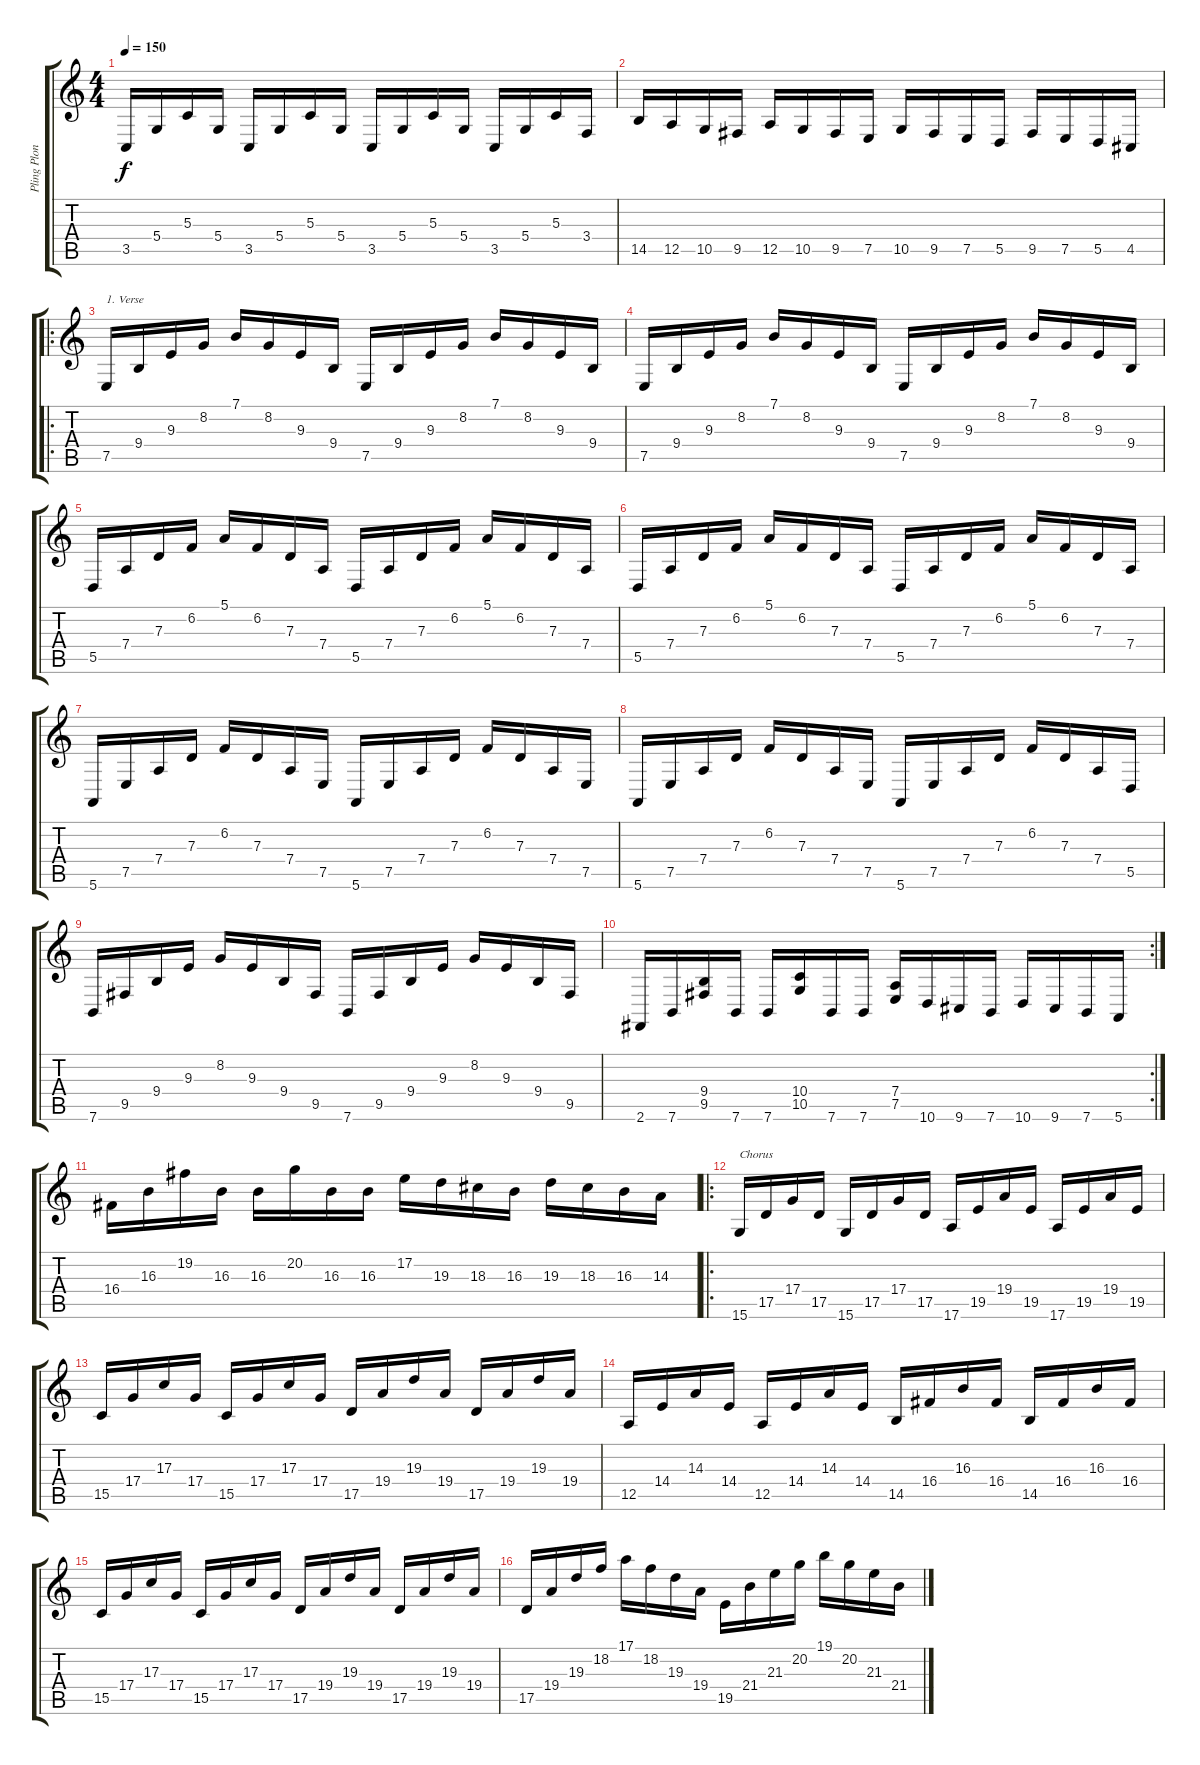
\track ("Pling Plong" "Pling Plon") {instrument harpsichord}
\staff {score tabs}
\tuning (E4 B3 G3 D3 A2 E2) {hide}
\ts (4 4)
\tempo 150
\clef g2
\ks c
3.5.16{dy f} 5.4.16 5.3.16 5.4.16 3.5.16 5.4.16 5.3.16 5.4.16 3.5.16 5.4.16 5.3.16 5.4.16 3.5.16 5.4.16 5.3.16 3.4.16 |
14.5.16 12.5.16 10.5.16 9.5.16 12.5.16 10.5.16 9.5.16 7.5.16 10.5.16 9.5.16 7.5.16 5.5.16 9.5.16 7.5.16 5.5.16 4.5.16 |
\ro
7.5.16{txt "1. Verse"} 9.4.16 9.3.16 8.2.16 7.1.16 8.2.16 9.3.16 9.4.16 7.5.16 9.4.16 9.3.16 8.2.16 7.1.16 8.2.16 9.3.16 9.4.16 |
7.5.16 9.4.16 9.3.16 8.2.16 7.1.16 8.2.16 9.3.16 9.4.16 7.5.16 9.4.16 9.3.16 8.2.16 7.1.16 8.2.16 9.3.16 9.4.16 |
5.5.16 7.4.16 7.3.16 6.2.16 5.1.16 6.2.16 7.3.16 7.4.16 5.5.16 7.4.16 7.3.16 6.2.16 5.1.16 6.2.16 7.3.16 7.4.16 |
5.5.16 7.4.16 7.3.16 6.2.16 5.1.16 6.2.16 7.3.16 7.4.16 5.5.16 7.4.16 7.3.16 6.2.16 5.1.16 6.2.16 7.3.16 7.4.16 |
5.6.16 7.5.16 7.4.16 7.3.16 6.2.16 7.3.16 7.4.16 7.5.16 5.6.16 7.5.16 7.4.16 7.3.16 6.2.16 7.3.16 7.4.16 7.5.16 |
5.6.16 7.5.16 7.4.16 7.3.16 6.2.16 7.3.16 7.4.16 7.5.16 5.6.16 7.5.16 7.4.16 7.3.16 6.2.16 7.3.16 7.4.16 5.5.16 |
7.6.16 9.5.16 9.4.16 9.3.16 8.2.16 9.3.16 9.4.16 9.5.16 7.6.16 9.5.16 9.4.16 9.3.16 8.2.16 9.3.16 9.4.16 9.5.16 |
\rc 2
2.6.16 7.6.16 (9.4 9.5).16 7.6.16 7.6.16 (10.4 10.5).16 7.6.16 7.6.16 (7.4 7.5).16 10.6.16 9.6.16 7.6.16 10.6.16 9.6.16 7.6.16 5.6.16 |
16.4.16 16.3.16 19.2.16 16.3.16 16.3.16 20.2.16 16.3.16 16.3.16 17.2.16 19.3.16 18.3.16 16.3.16 19.3.16 18.3.16 16.3.16 14.3.16 |
\ro
15.6.16{txt "Chorus"} 17.5.16 17.4.16 17.5.16 15.6.16 17.5.16 17.4.16 17.5.16 17.6.16 19.5.16 19.4.16 19.5.16 17.6.16 19.5.16 19.4.16 19.5.16 |
15.5.16 17.4.16 17.3.16 17.4.16 15.5.16 17.4.16 17.3.16 17.4.16 17.5.16 19.4.16 19.3.16 19.4.16 17.5.16 19.4.16 19.3.16 19.4.16 |
12.5.16 14.4.16 14.3.16 14.4.16 12.5.16 14.4.16 14.3.16 14.4.16 14.5.16 16.4.16 16.3.16 16.4.16 14.5.16 16.4.16 16.3.16 16.4.16 |
15.5.16 17.4.16 17.3.16 17.4.16 15.5.16 17.4.16 17.3.16 17.4.16 17.5.16 19.4.16 19.3.16 19.4.16 17.5.16 19.4.16 19.3.16 19.4.16 |
17.5.16 19.4.16 19.3.16 18.2.16 17.1.16 18.2.16 19.3.16 19.4.16 19.5.16 21.4.16 21.3.16 20.2.16 19.1.16 20.2.16 21.3.16 21.4.16
